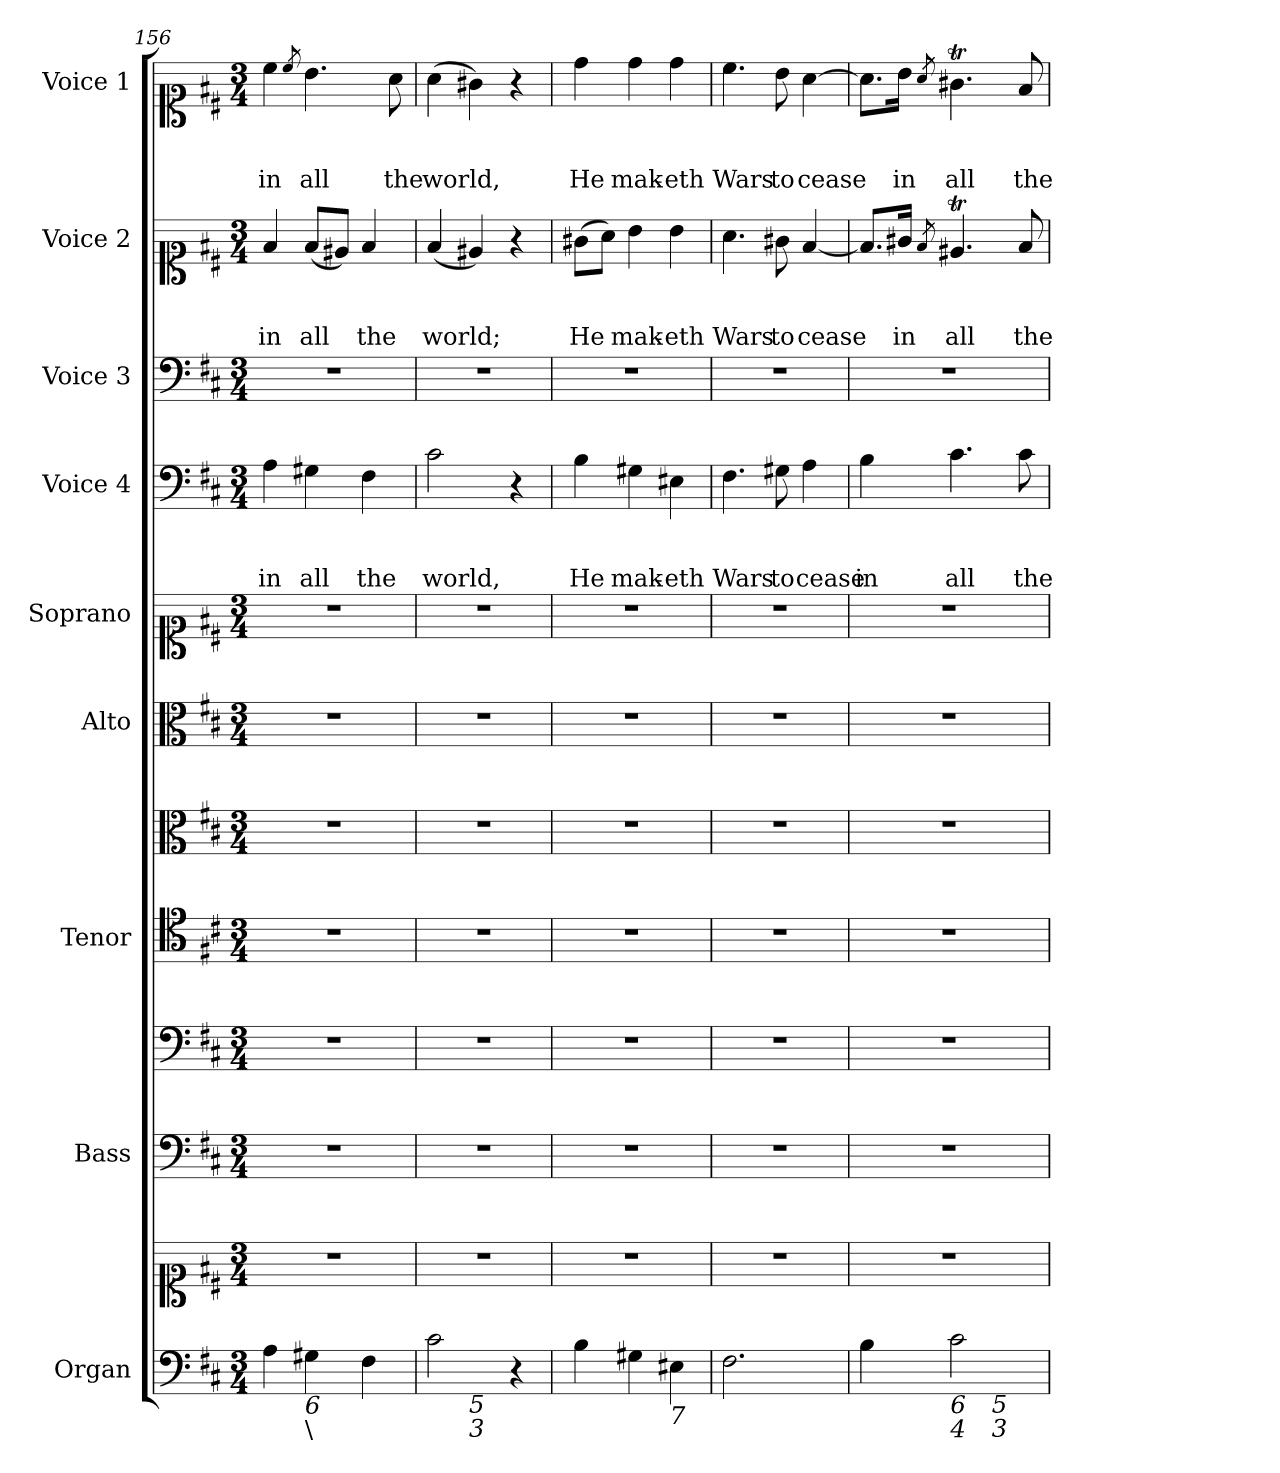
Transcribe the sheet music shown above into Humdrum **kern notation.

**kern	**kern	**kern	**kern	**kern	**kern	**kern	**kern	**kern	**text	**text	**text	**kern	**kern	**text	**text	**text	**kern	**text	**text	**text
*part11	*part11	*part10	*part9	*part8	*part7	*part6	*part5	*part4	*part4	*part4	*part4	*part3	*part2	*part2	*part2	*part2	*part1	*part1	*part1	*part1
*staff12	*staff11	*staff10	*staff9	*staff8	*staff7	*staff6	*staff5	*staff4	*staff4	*staff4	*staff4	*staff3	*staff2	*staff2	*staff2	*staff2	*staff1	*staff1	*staff1	*staff1
*I"Organ	*	*I"Bass	*	*I"Tenor	*	*I"Alto	*I"Soprano	*I"Voice 4	*	*	*	*I"Voice 3	*I"Voice 2	*	*	*	*I"Voice 1	*	*	*
*I'Org.	*	*I'B	*	*I'T	*	*I'A	*I'S	*	*	*	*	*	*	*	*	*	*	*	*	*
*clefF4	*clefC1	*clefF4	*clefF4	*clefC4	*clefC3	*clefC3	*clefC1	*clefF4	*	*	*	*clefF4	*clefC1	*	*	*	*clefC1	*	*	*
*k[f#c#]	*k[f#c#]	*k[f#c#]	*k[f#c#]	*k[f#c#]	*k[f#c#]	*k[f#c#]	*k[f#c#]	*k[f#c#]	*	*	*	*k[f#c#]	*k[f#c#]	*	*	*	*k[f#c#]	*	*	*
*D:	*D:	*D:	*D:	*D:	*D:	*D:	*D:	*D:	*	*	*	*D:	*D:	*	*	*	*D:	*	*	*
*M3/4	*M3/4	*M3/4	*M3/4	*M3/4	*M3/4	*M3/4	*M3/4	*M3/4	*	*	*	*M3/4	*M3/4	*	*	*	*M3/4	*	*	*
=156	=156	=156	=156	=156	=156	=156	=156	=156	=156	=156	=156	=156	=156	=156	=156	=156	=156	=156	=156	=156
!	!	!	!	!	!	!	!	!	!	!	!LO:LY:b	!	!	!	!	!LO:LY:b	!	!	!	!LO:LY:b
4A\	2.r	2.r	2.r	2.r	2.r	2.r	2.r	4A\	.	.	in	2.r	4f#/	.	.	in	4cc#\	.	.	in
.	.	.	.	.	.	.	.	.	.	.	.	.	.	.	.	.	8qcc#/	.	.	.
!LO:TX:b:i:t=6	!	!	!	!	!	!	!	!	!	!	!	!	!	!	!	!	!	!	!	!
!LO:TX:b:t=\	!	!	!	!	!	!	!	!	!	!	!	!	!	!	!	!	!	!	!	!
!	!	!	!	!	!	!	!	!	!	!	!LO:LY:b	!	!	!	!	!LO:LY:b	!	!	!	!LO:LY:b
4G#X\	.	.	.	.	.	.	.	4G#X\	.	.	all	.	(<8f#/L	.	.	all	4.b\	.	.	all
.	.	.	.	.	.	.	.	.	.	.	.	.	8e#X/J)	.	.	.	.	.	.	.
!	!	!	!	!	!	!	!	!	!	!	!LO:LY:b	!	!	!	!	!LO:LY:b	!	!	!	!
4F#\	.	.	.	.	.	.	.	4F#\	.	.	the	.	4f#/	.	.	the	.	.	.	.
!	!	!	!	!	!	!	!	!	!	!	!	!	!	!	!	!	!	!	!	!LO:LY:b
.	.	.	.	.	.	.	.	.	.	.	.	.	.	.	.	.	8a\	.	.	the
=157	=157	=157	=157	=157	=157	=157	=157	=157	=157	=157	=157	=157	=157	=157	=157	=157	=157	=157	=157	=157
!LO:TX:b:i:t=6	!	!	!	!	!	!	!	!	!	!	!	!	!	!	!	!	!	!	!	!
!LO:TX:b:i:t=4	!	!	!	!	!	!	!	!	!	!	!	!	!	!	!	!	!	!	!	!
!	!	!	!	!	!	!	!	!	!	!	!LO:LY:b	!	!	!	!	!LO:LY:b	!	!	!	!LO:LY:b
*^	*	*	*	*	*	*	*	*	*	*	*	*	*	*	*	*	*	*	*	*
2c#\	4ryy	2.r	2.r	2.r	2.r	2.r	2.r	2.r	2c#\	.	.	world,	2.r	(<4f#/	.	.	world;	(>4a\	.	.	world,
!	!LO:TX:b:i:t=5	!	!	!	!	!	!	!	!	!	!	!	!	!	!	!	!	!	!	!	!
!	!LO:TX:b:i:t=3	!	!	!	!	!	!	!	!	!	!	!	!	!	!	!	!	!	!	!	!
.	2ryy	.	.	.	.	.	.	.	.	.	.	.	.	4e#X/)	.	.	.	4g#X\)	.	.	.
4r	.	.	.	.	.	.	.	.	4r	.	.	.	.	4r	.	.	.	4r	.	.	.
=158	=158	=158	=158	=158	=158	=158	=158	=158	=158	=158	=158	=158	=158	=158	=158	=158	=158	=158	=158	=158	=158
!LO:TX:b:i:t=6	!	!	!	!	!	!	!	!	!	!	!	!	!	!	!	!	!	!	!	!	!
!LO:TX:b:t=\	!	!	!	!	!	!	!	!	!	!	!	!	!	!	!	!	!	!	!	!	!
!	!	!	!	!	!	!	!	!	!	!	!	!LO:LY:b	!	!	!	!	!LO:LY:b	!	!	!	!LO:LY:b
*v	*v	*	*	*	*	*	*	*	*	*	*	*	*	*	*	*	*	*	*	*	*
4B\	2.r	2.r	2.r	2.r	2.r	2.r	2.r	4B\	.	.	He	2.r	(>8g#X\L	.	.	He	4dd\	.	.	He
.	.	.	.	.	.	.	.	.	.	.	.	.	8a\J)	.	.	.	.	.	.	.
!	!	!	!	!	!	!	!	!	!	!	!LO:LY:b	!	!	!	!	!LO:LY:b	!	!	!	!LO:LY:b
4G#X\	.	.	.	.	.	.	.	4G#X\	.	.	mak-	.	4b\	.	.	mak-	4dd\	.	.	mak-
!LO:TX:b:i:t=7	!	!	!	!	!	!	!	!	!	!	!	!	!	!	!	!	!	!	!	!
!	!	!	!	!	!	!	!	!	!	!	!LO:LY:b	!	!	!	!	!LO:LY:b	!	!	!	!LO:LY:b
4E#X\	.	.	.	.	.	.	.	4E#X\	.	.	-eth	.	4b\	.	.	-eth	4dd\	.	.	-eth
=159	=159	=159	=159	=159	=159	=159	=159	=159	=159	=159	=159	=159	=159	=159	=159	=159	=159	=159	=159	=159
!	!	!	!	!	!	!	!	!	!	!	!LO:LY:b	!	!	!	!	!LO:LY:b	!	!	!	!LO:LY:b
2.F#\	2.r	2.r	2.r	2.r	2.r	2.r	2.r	4.F#\	.	.	Wars	2.r	4.a\	.	.	Wars	4.cc#\	.	.	Wars
!	!	!	!	!	!	!	!	!	!	!	!LO:LY:b	!	!	!	!	!LO:LY:b	!	!	!	!LO:LY:b
.	.	.	.	.	.	.	.	8G#X\	.	.	to	.	8g#X\	.	.	to	8b\	.	.	to
!	!	!	!	!	!	!	!	!	!	!	!LO:LY:b	!	!	!	!	!LO:LY:b	!	!	!	!LO:LY:b
.	.	.	.	.	.	.	.	4A\	.	.	cease	.	[4f#/	.	.	cease	[4a\	.	.	cease
!!LO:PB:g=z
=160	=160	=160	=160	=160	=160	=160	=160	=160	=160	=160	=160	=160	=160	=160	=160	=160	=160	=160	=160	=160
!LO:TX:b:i:t=7	!	!	!	!	!	!	!	!	!	!	!	!	!	!	!	!	!	!	!	!
!	!	!	!	!	!	!	!	!	!	!	!LO:LY:b	!	!	!	!	!	!	!	!	!
*^	*	*	*	*	*	*	*	*	*	*	*	*	*	*	*	*	*	*	*	*
4B\	2ryy	2.r	2.r	2.r	2.r	2.r	2.r	2.r	4B\	.	.	in	2.r	8.f#/L]	.	.	.	8.a\L]	.	.	.
!	!	!	!	!	!	!	!	!	!	!	!	!	!	!	!	!	!LO:LY:b	!	!	!	!LO:LY:b
.	.	.	.	.	.	.	.	.	.	.	.	.	.	16g#X/Jk	.	.	in	16b\Jk	.	.	in
.	.	.	.	.	.	.	.	.	.	.	.	.	.	8qf#/	.	.	.	8qa/	.	.	.
!LO:TX:b:i:t=6	!	!	!	!	!	!	!	!	!	!	!	!	!	!	!	!	!	!	!	!	!
!LO:TX:b:i:t=4	!	!	!	!	!	!	!	!	!	!	!	!	!	!	!	!	!	!	!	!	!
!	!	!	!	!	!	!	!	!	!	!	!	!LO:LY:b	!	!	!	!	!LO:LY:b	!	!	!	!LO:LY:b
2c#\	.	.	.	.	.	.	.	.	4.c#\	.	.	all	.	4.e#Xt/	.	.	all	4.g#Xt\	.	.	all
!	!LO:TX:b:i:t=5	!	!	!	!	!	!	!	!	!	!	!	!	!	!	!	!	!	!	!	!
!	!LO:TX:b:i:t=3	!	!	!	!	!	!	!	!	!	!	!	!	!	!	!	!	!	!	!	!
.	4ryy	.	.	.	.	.	.	.	.	.	.	.	.	.	.	.	.	.	.	.	.
!	!	!	!	!	!	!	!	!	!	!	!	!LO:LY:b	!	!	!	!	!LO:LY:b	!	!	!	!LO:LY:b
.	.	.	.	.	.	.	.	.	8c#\	.	.	the	.	8f#/	.	.	the	8f#/	.	.	the
*v	*v	*	*	*	*	*	*	*	*	*	*	*	*	*	*	*	*	*	*	*	*
=	=	=	=	=	=	=	=	=	=	=	=	=	=	=	=	=	=	=	=	=
*-	*-	*-	*-	*-	*-	*-	*-	*-	*-	*-	*-	*-	*-	*-	*-	*-	*-	*-	*-	*-
